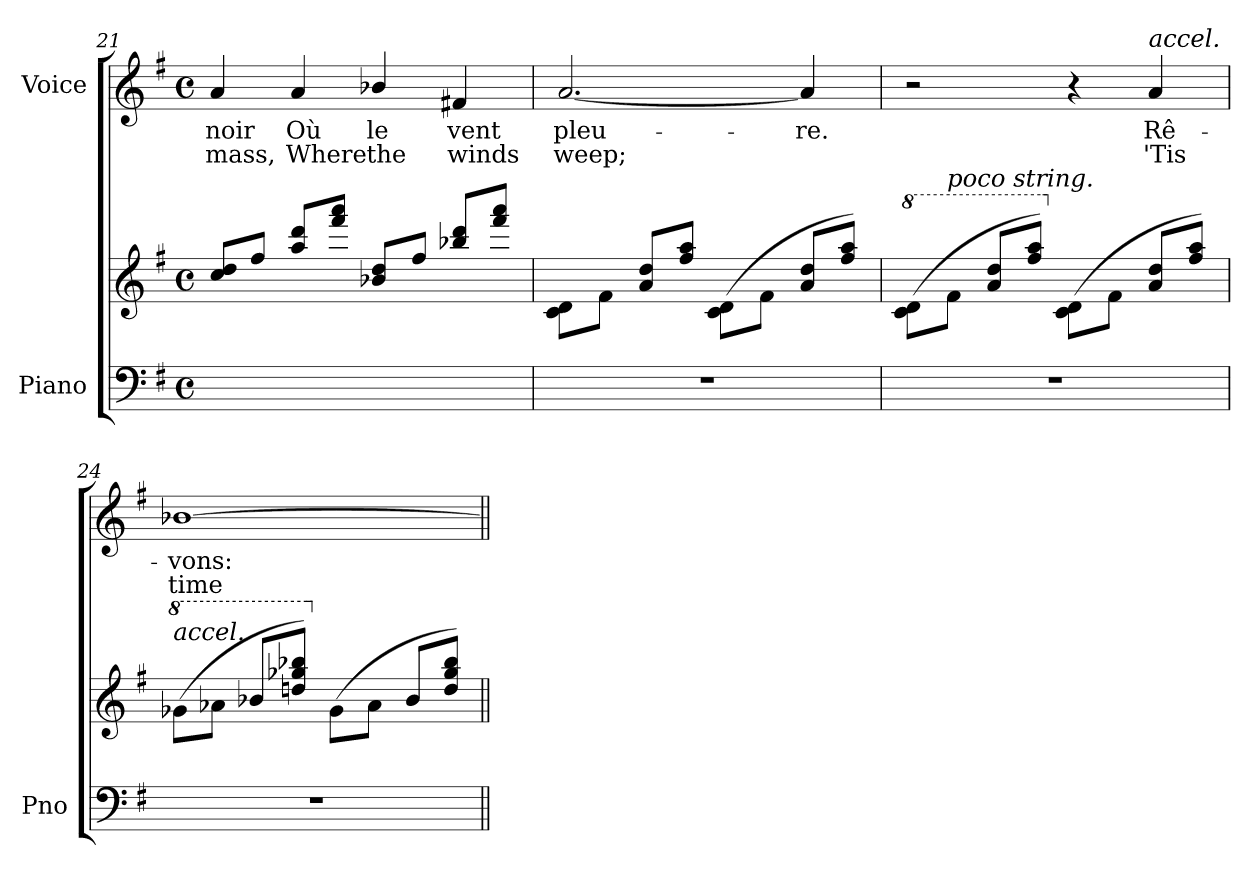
**kern	**kern	**kern	**text	**text
*part2	*part2	*part1	*part1	*part1
*staff3	*staff2	*staff1	*staff1	*staff1
*I"Piano	*	*I"Voice	*	*
*I'Pno	*	*	*	*
*clefF4	*clefG2	*clefG2	*	*
*k[f#]	*k[f#]	*k[f#]	*	*
*M4/4	*M4/4	*M4/4	*	*
*met(c)	*met(c)	*met(c)	*	*
=21	=21	=21	=21	=21
*	*^	*	*	*
1ryy	1ryy	8cc/ 8dd/L	4a/	noir	mass,
.	.	8ff#/J	.	.	.
.	.	8aa/ 8ddd/L	4a/	Où	Where
.	.	8fff#/ 8aaa/J	.	.	.
.	.	8b-X/ 8dd/L	4b-X/	le	the
.	.	8ff#/J	.	.	.
.	.	8bb-X/ 8ddd/L	4f#X/	vent	winds
.	.	8fff#/ 8aaa/J	.	.	.
=22	=22	=22	=22	=22	=22
*	*v	*v	*	*	*
1r	8c\ 8d\L	[2.a/	pleu-	weep;
.	8f#\J	.	.	.
.	8a/ 8dd/L	.	.	.
.	8ff#/ 8aa/J	.	.	.
.	(>8c\ 8d\L	.	.	.
.	8f#\J	.	.	.
.	8a/ 8dd/L	4a/]	-re.	.
.	8ff#/ 8aa/J)	.	.	.
=23	=23	=23	=23	=23
*	*8va	*	*	*
1r	(>8cc\ 8dd\L	2r	.	.
!	!LO:TX:i:t=poco string.	!	!	!
.	8ff#\J	.	.	.
.	8aa/ 8ddd/L	.	.	.
.	8fff#/ 8aaa/J)	.	.	.
*	*X8va	*	*	*
.	(8c\ 8d\L	4r	.	.
.	8f#\J	.	.	.
!	!	!LO:TX:i:t=accel.	!	!
.	8a/ 8dd/L	4a/	Rê-	'Tis
.	8ff#/ 8aa/J)	.	.	.
=24	=24	=24	=24	=24
*	*8va	*	*	*
!	!LO:TX:i:t=accel.	!	!	!
1r	(>8gg-X\L	[1b-X	-vons:	time
.	8aa-X\J	.	.	.
.	8bb-X/L	.	.	.
.	8dddn/ 8ggg-X/ 8bbb-X/J)	.	.	.
*	*X8va	*	*	*
.	(>8g-\L	.	.	.
.	8a-\J	.	.	.
.	8b-/L	.	.	.
.	8dd/ 8gg-/ 8bb-/J)	.	.	.
=||	=||	=||	=||	=||
*-	*-	*-	*-	*-
